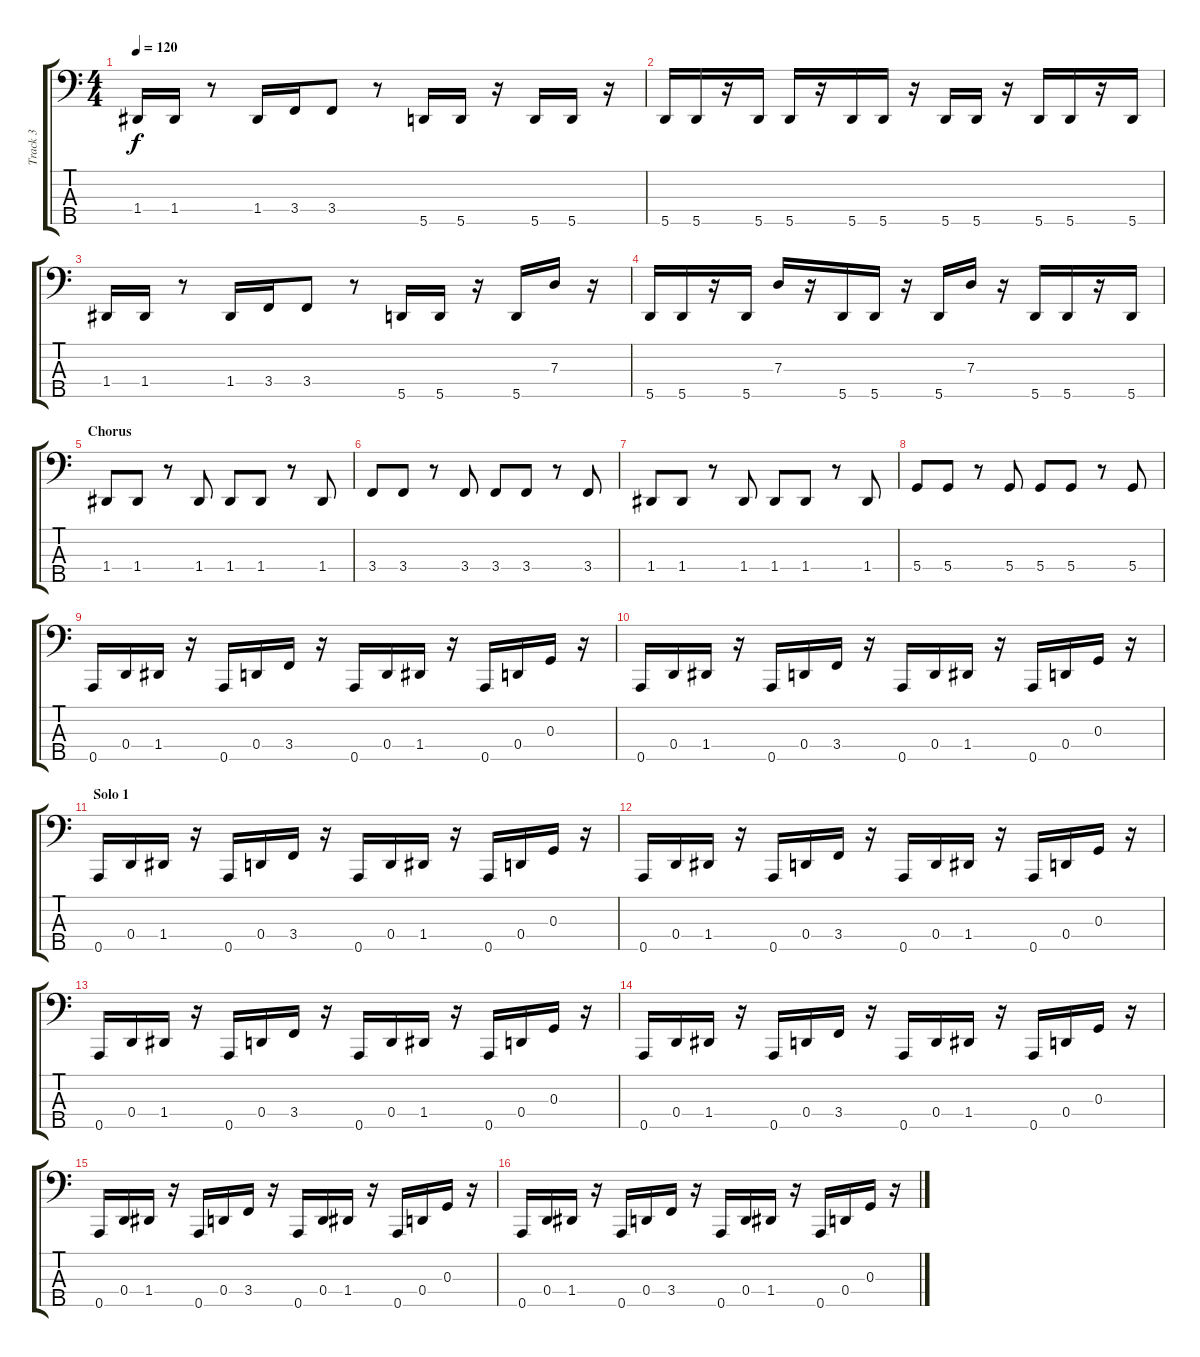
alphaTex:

\track ("Track 3" "Track 3") {instrument electricbassfinger}
\staff {score tabs}
\tuning (F2 C2 G1 D1 A0) {hide}
\ts (4 4)
\tempo 120
\clef f4
\ks c
1.4.16{dy f} 1.4.16 r.8 1.4.16 3.4.16 3.4.8 r.8 5.5.16 5.5.16 r.16 5.5.16 5.5.16 r.16 |
5.5.16 5.5.16 r.16 5.5.16 5.5.16 r.16 5.5.16 5.5.16 r.16 5.5.16 5.5.16 r.16 5.5.16 5.5.16 r.16 5.5.16 |
1.4.16 1.4.16 r.8 1.4.16 3.4.16 3.4.8 r.8 5.5.16 5.5.16 r.16 5.5.16 7.3.16 r.16 |
5.5.16 5.5.16 r.16 5.5.16 7.3.16 r.16 5.5.16 5.5.16 r.16 5.5.16 7.3.16 r.16 5.5.16 5.5.16 r.16 5.5.16 |
\section ("" "Chorus")
1.4.8 1.4.8 r.8 1.4.8 1.4.8 1.4.8 r.8 1.4.8 |
3.4.8 3.4.8 r.8 3.4.8 3.4.8 3.4.8 r.8 3.4.8 |
1.4.8 1.4.8 r.8 1.4.8 1.4.8 1.4.8 r.8 1.4.8 |
5.4.8 5.4.8 r.8 5.4.8 5.4.8 5.4.8 r.8 5.4.8 |
0.5.16 0.4.16 1.4.16 r.16 0.5.16 0.4.16 3.4.16 r.16 0.5.16 0.4.16 1.4.16 r.16 0.5.16 0.4.16 0.3.16 r.16 |
0.5.16 0.4.16 1.4.16 r.16 0.5.16 0.4.16 3.4.16 r.16 0.5.16 0.4.16 1.4.16 r.16 0.5.16 0.4.16 0.3.16 r.16 |
\section ("" "Solo 1")
0.5.16 0.4.16 1.4.16 r.16 0.5.16 0.4.16 3.4.16 r.16 0.5.16 0.4.16 1.4.16 r.16 0.5.16 0.4.16 0.3.16 r.16 |
0.5.16 0.4.16 1.4.16 r.16 0.5.16 0.4.16 3.4.16 r.16 0.5.16 0.4.16 1.4.16 r.16 0.5.16 0.4.16 0.3.16 r.16 |
0.5.16 0.4.16 1.4.16 r.16 0.5.16 0.4.16 3.4.16 r.16 0.5.16 0.4.16 1.4.16 r.16 0.5.16 0.4.16 0.3.16 r.16 |
0.5.16 0.4.16 1.4.16 r.16 0.5.16 0.4.16 3.4.16 r.16 0.5.16 0.4.16 1.4.16 r.16 0.5.16 0.4.16 0.3.16 r.16 |
0.5.16 0.4.16 1.4.16 r.16 0.5.16 0.4.16 3.4.16 r.16 0.5.16 0.4.16 1.4.16 r.16 0.5.16 0.4.16 0.3.16 r.16 |
0.5.16 0.4.16 1.4.16 r.16 0.5.16 0.4.16 3.4.16 r.16 0.5.16 0.4.16 1.4.16 r.16 0.5.16 0.4.16 0.3.16 r.16
